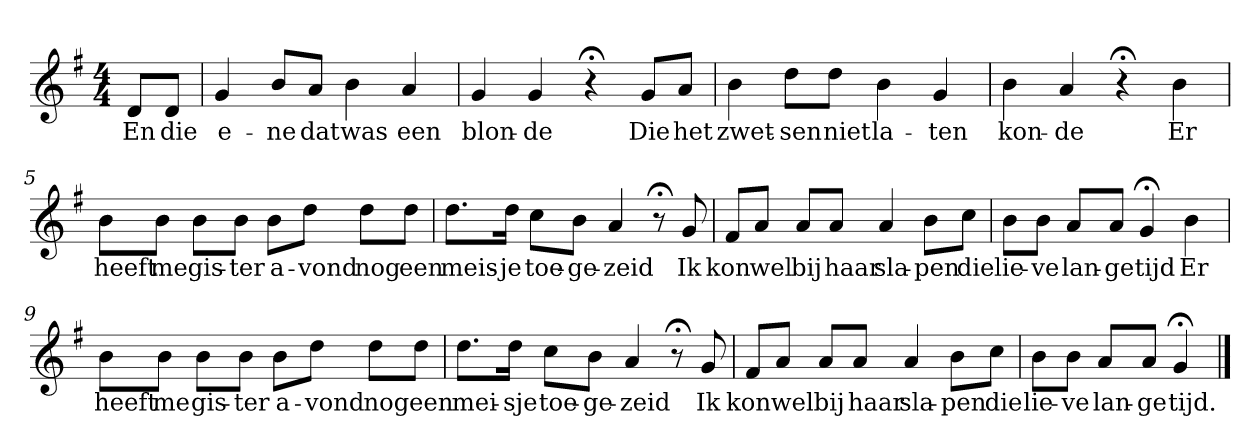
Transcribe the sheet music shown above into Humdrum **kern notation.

**kern	**text
*part1	*part1
*staff1	*staff1
*k[f#]	*
*G:	*
*M4/4	*
*MM120	*
=	=
8dL	En
8dJ	die
=1	=1
4g	e-
8bL	-ne
8aJ	dat
4b	was
4a	een
=2	=2
4g	blon-
4g	-de
4r;<	.
8gL	Die
8aJ	het
=3	=3
4b	zwet-
8ddL	-sen
8ddJ	niet
4b	la-
4g	-ten
=4	=4
4b	kon-
4a	-de
4r;<	.
4b	Er
=5	=5
8bL	heeft
8bJ	me
8bL	gis-
8bJ	-ter
8bL	a-
8ddJ	-vond
8ddL	nog
8ddJ	een
=6	=6
8.ddL	meis-
16ddJk	-je
8ccL	toe-
8bJ	-ge-
4a	-zeid
8r;<	.
8g	Ik
=7	=7
8f#L	kon
8aJ	wel
8aL	bij
8aJ	haar
4a	sla-
8bL	-pen
8ccJ	die
=8	=8
8bL	lie-
8bJ	-ve
8aL	lan-
8aJ	-ge
4g;<	tijd
4b	Er
=9	=9
8bL	heeft
8bJ	me
8bL	gis-
8bJ	-ter
8bL	a-
8ddJ	-vond
8ddL	nog
8ddJ	een
=10	=10
8.ddL	mei-
16ddJk	-sje
8ccL	toe-
8bJ	-ge-
4a	-zeid
8r;<	.
8g	Ik
=11	=11
8f#L	kon
8aJ	wel
8aL	bij
8aJ	haar
4a	sla-
8bL	-pen
8ccJ	die
=12	=12
8bL	lie-
8bJ	-ve
8aL	lan-
8aJ	-ge
4g;<	tijd.
==	==
*-	*-
